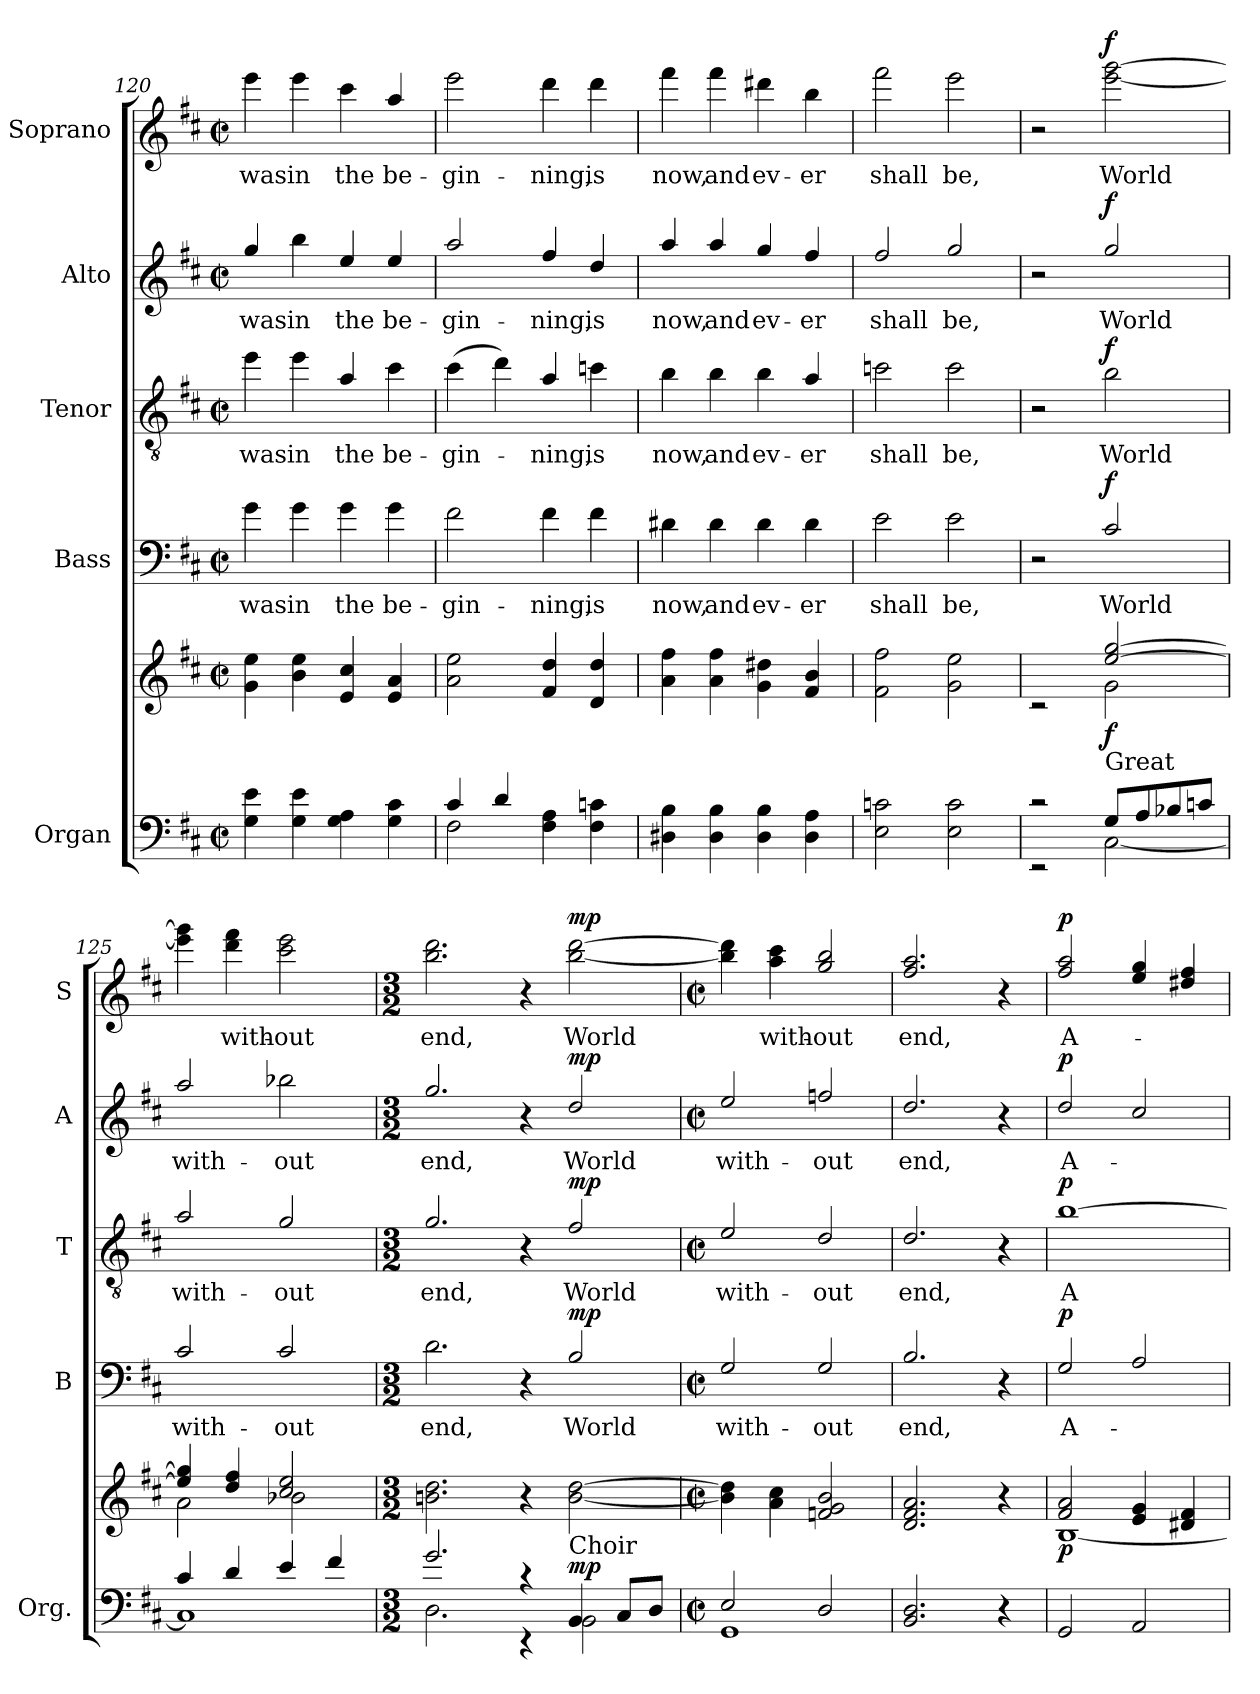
**kern	**kern	**dynam	**kern	**text	**dynam	**kern	**text	**dynam	**kern	**text	**dynam	**kern	**text	**dynam
*part5	*part5	*part5	*part4	*part4	*part4	*part3	*part3	*part3	*part2	*part2	*part2	*part1	*part1	*part1
*staff6	*staff5	*staff5/6	*staff4	*staff4	*staff4	*staff3	*staff3	*staff3	*staff2	*staff2	*staff2	*staff1	*staff1	*staff1
*I"Organ	*	*	*I"Bass	*	*	*I"Tenor	*	*	*I"Alto	*	*	*I"Soprano	*	*
*I'Org.	*	*	*I'B	*	*	*I'T	*	*	*I'A	*	*	*I'S	*	*
*clefF4	*clefG2	*	*clefF4	*	*	*clefGv2	*	*	*clefG2	*	*	*clefG2	*	*
*	*	*	*ITrd7c12	*	*	*ITrd7c12	*	*	*ITrd7c12	*	*	*ITrd7c12	*	*
*k[f#c#]	*k[f#c#]	*	*k[f#c#]	*	*	*k[f#c#]	*	*	*k[f#c#]	*	*	*k[f#c#]	*	*
*D:	*D:	*	*D:	*	*	*D:	*	*	*D:	*	*	*D:	*	*
*M2/2	*M2/2	*	*M2/2	*	*	*M2/2	*	*	*M2/2	*	*	*M2/2	*	*
*met(c|)	*met(c|)	*	*met(c|)	*	*	*met(c|)	*	*	*met(c|)	*	*	*met(c|)	*	*
=120	=120	=120	=120	=120	=120	=120	=120	=120	=120	=120	=120	=120	=120	=120
!	!	!	!	!LO:LY:b	!	!	!LO:LY:b	!	!	!LO:LY:b	!	!	!LO:LY:b	!
4G\ 4e\	4g\ 4ee\	.	4G\	was	.	4e\	was	.	4g/	was	.	4ee\	was	.
!	!	!	!	!LO:LY:b	!	!	!LO:LY:b	!	!	!LO:LY:b	!	!	!LO:LY:b	!
4G\ 4e\	4b\ 4ee\	.	4G\	in	.	4e\	in	.	4b\	in	.	4ee\	in	.
!	!	!	!	!LO:LY:b	!	!	!LO:LY:b	!	!	!LO:LY:b	!	!	!LO:LY:b	!
4G\ 4A\	4e/ 4cc#/	.	4G\	the	.	4A/	the	.	4e/	the	.	4cc#\	the	.
!	!	!	!	!LO:LY:b	!	!	!LO:LY:b	!	!	!LO:LY:b	!	!	!LO:LY:b	!
4G\ 4c#\	4e/ 4a/	.	4G\	be-	.	4c#\	be-	.	4e/	be-	.	4a/	be-	.
=121	=121	=121	=121	=121	=121	=121	=121	=121	=121	=121	=121	=121	=121	=121
*^	*	*	*	*	*	*	*	*	*	*	*	*	*	*
!	!	!	!	!	!LO:LY:b	!	!	!LO:LY:b	!	!	!LO:LY:b	!	!	!LO:LY:b	!
4c#/	2F#\	2a\ 2ee\	.	2F#\	-gin-	.	(>4c#\	-gin-	.	2a/	-gin-	.	2ee\	-gin-	.
4d/	.	.	.	.	.	.	4d\)	.	.	.	.	.	.	.	.
!	!	!	!	!	!LO:LY:b	!	!	!LO:LY:b	!	!	!LO:LY:b	!	!	!LO:LY:b	!
4F#\ 4A\	2ryy	4f#/ 4dd/	.	4F#\	-ning,	.	4A/	-ning,	.	4f#/	-ning,	.	4dd\	-ning,	.
!	!	!	!	!	!LO:LY:b	!	!	!LO:LY:b	!	!	!LO:LY:b	!	!	!LO:LY:b	!
4F#\ 4cn\	.	4d/ 4dd/	.	4F#\	is	.	4cn\	is	.	4d/	is	.	4dd\	is	.
*v	*v	*	*	*	*	*	*	*	*	*	*	*	*	*	*
=122	=122	=122	=122	=122	=122	=122	=122	=122	=122	=122	=122	=122	=122	=122
!	!	!	!	!LO:LY:b	!	!	!LO:LY:b	!	!	!LO:LY:b	!	!	!LO:LY:b	!
4D#X\ 4B\	4a\ 4ff#\	.	4D#X\	now,	.	4B\	now,	.	4a/	now,	.	4ff#\	now,	.
!	!	!	!	!LO:LY:b	!	!	!LO:LY:b	!	!	!LO:LY:b	!	!	!LO:LY:b	!
4D#\ 4B\	4a\ 4ff#\	.	4D#\	and	.	4B\	and	.	4a/	and	.	4ff#\	and	.
!	!	!	!	!LO:LY:b	!	!	!LO:LY:b	!	!	!LO:LY:b	!	!	!LO:LY:b	!
4D#\ 4B\	4g\ 4dd#X\	.	4D#\	ev-	.	4B\	ev-	.	4g/	ev-	.	4dd#X\	ev-	.
!	!	!	!	!LO:LY:b	!	!	!LO:LY:b	!	!	!LO:LY:b	!	!	!LO:LY:b	!
4D#\ 4A\	4f#/ 4b/	.	4D#\	-er	.	4A/	-er	.	4f#/	-er	.	4b\	-er	.
!!LO:LB:g=z
=123	=123	=123	=123	=123	=123	=123	=123	=123	=123	=123	=123	=123	=123	=123
!	!	!	!	!LO:LY:b	!	!	!LO:LY:b	!	!	!LO:LY:b	!	!	!LO:LY:b	!
2E\ 2cn\	2f#\ 2ff#\	.	2E\	shall	.	2cn\	shall	.	2f#/	shall	.	2ff#\	shall	.
!	!	!	!	!LO:LY:b	!	!	!LO:LY:b	!	!	!LO:LY:b	!	!	!LO:LY:b	!
2E\ 2c\	2g\ 2ee\	.	2E\	be,	.	2c\	be,	.	2g/	be,	.	2ee\	be,	.
=124	=124	=124	=124	=124	=124	=124	=124	=124	=124	=124	=124	=124	=124	=124
*^	*^	*	*	*	*	*	*	*	*	*	*	*	*	*
2rc	2rEE	2ryy	2rc	.	2r	.	.	2r	.	.	2r	.	.	2r	.	.
!	!	!LO:TX:b:t=Great	!	!	!	!	!	!	!	!	!	!	!	!	!	!
!	!	!	!	!LO:DY:b	!	!LO:LY:b	!LO:DY:a	!	!LO:LY:b	!LO:DY:a	!	!LO:LY:b	!LO:DY:a	!	!LO:LY:b	!LO:DY:a
8G/L	[<2C#\	[>2ee/ [>2gg/	2g\	f	2C#/	World	f	2B\	World	f	2g/	World	f	[2ee\ [2gg\	World	f
8A/	.	.	.	.	.	.	.	.	.	.	.	.	.	.	.	.
8B-X/	.	.	.	.	.	.	.	.	.	.	.	.	.	.	.	.
8cn/J	.	.	.	.	.	.	.	.	.	.	.	.	.	.	.	.
=125	=125	=125	=125	=125	=125	=125	=125	=125	=125	=125	=125	=125	=125	=125	=125	=125
!	!	!	!	!	!	!LO:LY:b	!	!	!LO:LY:b	!	!	!LO:LY:b	!	!	!	!
4c#/	1C#]	4ee/] 4gg/]	2a\	.	2C#/	with-	.	2A/	with-	.	2a/	with-	.	4ee\] 4gg\]	.	.
!	!	!	!	!	!	!	!	!	!	!	!	!	!	!	!LO:LY:b	!
4d/	.	4dd/ 4ff#/	.	.	.	.	.	.	.	.	.	.	.	4dd\ 4ff#\	with-	.
!	!	!	!	!	!	!LO:LY:b	!	!	!LO:LY:b	!	!	!LO:LY:b	!	!	!LO:LY:b	!
4e/	.	2cc#/ 2ee/	2b-X\	.	2C#/	-out	.	2G/	-out	.	2b-X\	-out	.	2cc#\ 2ee\	-out	.
4f#/	.	.	.	.	.	.	.	.	.	.	.	.	.	.	.	.
*	*	*v	*v	*	*	*	*	*	*	*	*	*	*	*	*	*
=126	=126	=126	=126	=126	=126	=126	=126	=126	=126	=126	=126	=126	=126	=126	=126
*M3/2	*	*M3/2	*	*M3/2	*	*	*M3/2	*	*	*M3/2	*	*	*M3/2	*	*
!	!	!	!	!	!LO:LY:b	!	!	!LO:LY:b	!	!	!LO:LY:b	!	!	!LO:LY:b	!
2.g/	2.D\	2.bn\ 2.dd\	.	2.D\	end,	.	2.G/	end,	.	2.g/	end,	.	2.b\ 2.dd\	end,	.
4rc	4rEE	4r	.	4r	.	.	4r	.	.	4r	.	.	4r	.	.
!	!	!LO:TX:b:t=Choir	!	!	!	!	!	!	!	!	!	!	!	!	!
!	!	!	!LO:DY:a=2	!	!LO:LY:b	!LO:DY:a	!	!LO:LY:b	!LO:DY:a	!	!LO:LY:b	!LO:DY:a	!	!LO:LY:b	!LO:DY:a
4BB/	2BB\	[2b\ [2dd\	mp	2BB/	World	mp	2F#/	World	mp	2d/	World	mp	[2b\ [2dd\	World	mp
8C#/L	.	.	.	.	.	.	.	.	.	.	.	.	.	.	.
8D/J	.	.	.	.	.	.	.	.	.	.	.	.	.	.	.
=127	=127	=127	=127	=127	=127	=127	=127	=127	=127	=127	=127	=127	=127	=127	=127
*M2/2	*	*M2/2	*	*M2/2	*	*	*M2/2	*	*	*M2/2	*	*	*M2/2	*	*
*met(c|)	*	*met(c|)	*	*met(c|)	*	*	*met(c|)	*	*	*met(c|)	*	*	*met(c|)	*	*
!	!	!	!	!	!LO:LY:b	!	!	!LO:LY:b	!	!	!LO:LY:b	!	!	!	!
2E/	1GG	4b\] 4dd\]	.	2GG/	with-	.	2E/	with-	.	2e/	with-	.	4b\] 4dd\]	.	.
!	!	!	!	!	!	!	!	!	!	!	!	!	!	!LO:LY:b	!
.	.	4a\ 4cc#\	.	.	.	.	.	.	.	.	.	.	4a\ 4cc#\	with-	.
!	!	!	!	!	!LO:LY:b	!	!	!LO:LY:b	!	!	!LO:LY:b	!	!	!LO:LY:b	!
2D/	.	2fn/ 2g/ 2b/	.	2GG/	-out	.	2D/	-out	.	2fn/	-out	.	2g/ 2b/	-out	.
*v	*v	*	*	*	*	*	*	*	*	*	*	*	*	*	*
=128	=128	=128	=128	=128	=128	=128	=128	=128	=128	=128	=128	=128	=128	=128
!	!	!	!	!LO:LY:b	!	!	!LO:LY:b	!	!	!LO:LY:b	!	!	!LO:LY:b	!
2.BB/ 2.D/	2.d/ 2.f#/ 2.a/	.	2.BB/	end,	.	2.D/	end,	.	2.d/	end,	.	2.f#/ 2.a/	end,	.
4r	4r	.	4r	.	.	4r	.	.	4r	.	.	4r	.	.
!!LO:PB:g=z
=129	=129	=129	=129	=129	=129	=129	=129	=129	=129	=129	=129	=129	=129	=129
*	*^	*	*	*	*	*	*	*	*	*	*	*	*	*
!	!	!	!LO:DY:b	!	!LO:LY:b	!LO:DY:a	!	!LO:LY:b	!LO:DY:a	!	!LO:LY:b	!LO:DY:a	!	!LO:LY:b	!LO:DY:a
2GG/	2f#/ 2a/	[<1B	p	2GG/	A-	p	[1B	A-	p	2d/	A-	p	2f#/ 2a/	A-	p
2AA/	4e/ 4g/	.	.	2AA/	.	.	.	.	.	2c#/	.	.	4e/ 4g/	.	.
.	4d#X/ 4f#/	.	.	.	.	.	.	.	.	.	.	.	4d#X/ 4f#/	.	.
*	*v	*v	*	*	*	*	*	*	*	*	*	*	*	*	*
=	=	=	=	=	=	=	=	=	=	=	=	=	=	=
*-	*-	*-	*-	*-	*-	*-	*-	*-	*-	*-	*-	*-	*-	*-
